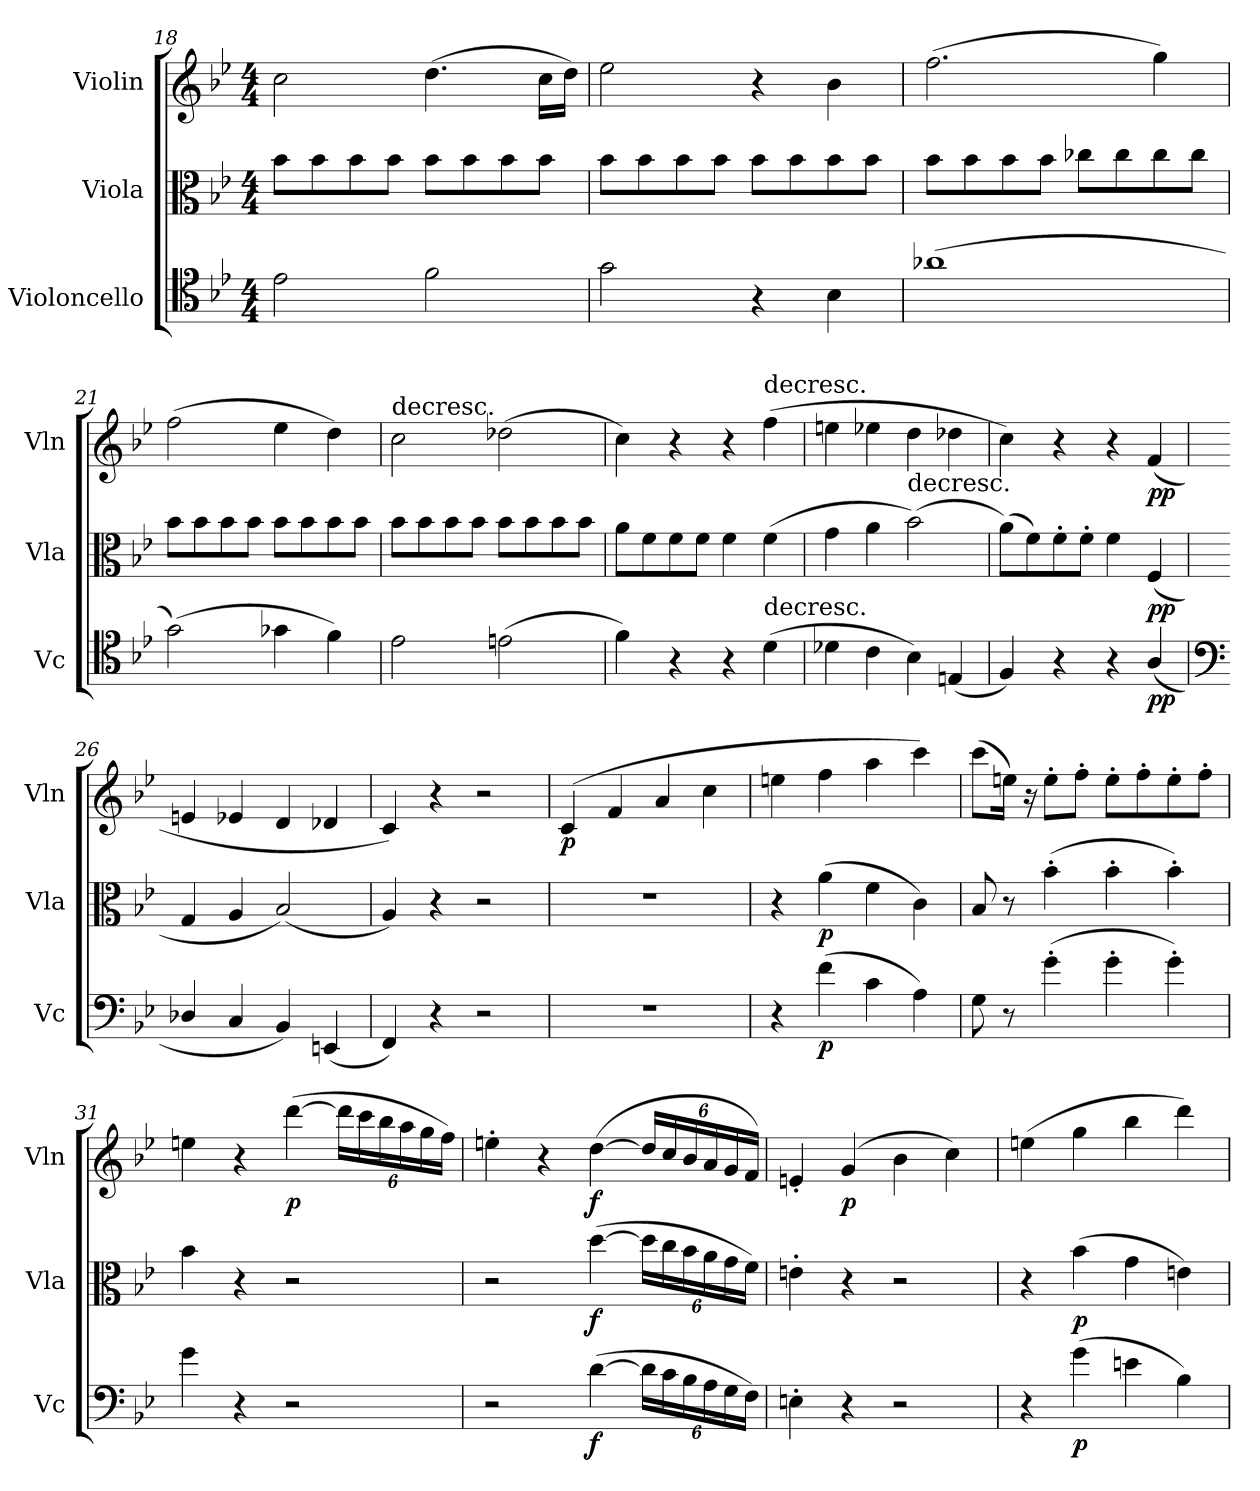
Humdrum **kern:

**kern	**dynam	**kern	**dynam	**kern	**dynam
*part3	*part3	*part2	*part2	*part1	*part1
*staff3	*staff3	*staff2	*staff2	*staff1	*staff1
*I"Violoncello	*	*I"Viola	*	*I"Violin	*
*I'Vc	*	*I'Vla	*	*I'Vln	*
*clefC4	*	*clefC3	*	*clefG2	*
*k[b-e-]	*	*k[b-e-]	*	*k[b-e-]	*
*M4/4	*	*M4/4	*	*M4/4	*
=18	=18	=18	=18	=18	=18
2e-\	.	8b-\L	.	2cc\	.
.	.	8b-\	.	.	.
.	.	8b-\	.	.	.
.	.	8b-\J	.	.	.
2f\	.	8b-\L	.	(4.dd\	.
.	.	8b-\	.	.	.
.	.	8b-\	.	.	.
.	.	8b-\J	.	16cc\LL	.
.	.	.	.	16dd\JJ)	.
=19	=19	=19	=19	=19	=19
2g\	.	8b-\L	.	2ee-\	.
.	.	8b-\	.	.	.
.	.	8b-\	.	.	.
.	.	8b-\J	.	.	.
4r	.	8b-\L	.	4r	.
.	.	8b-\	.	.	.
4B-\	.	8b-\	.	4b-\	.
.	.	8b-\J	.	.	.
=20	=20	=20	=20	=20	=20
(1a-X	.	8b-\L	.	(2.ff\	.
.	.	8b-\	.	.	.
.	.	8b-\	.	.	.
.	.	8b-\J	.	.	.
.	.	8cc-X\L	.	.	.
.	.	8cc-\	.	.	.
.	.	8cc-\	.	4gg\)	.
.	.	8cc-\J	.	.	.
=21	=21	=21	=21	=21	=21
(2g\)	.	8b-\L	.	(2ff\	.
.	.	8b-\	.	.	.
.	.	8b-\	.	.	.
.	.	8b-\J	.	.	.
4g-X\	.	8b-\L	.	4ee-\	.
.	.	8b-\	.	.	.
4f\)	.	8b-\	.	4dd\)	.
.	.	8b-\J	.	.	.
=22	=22	=22	=22	=22	=22
!	!	!	!	!LO:TX:t=decresc.	!
2e-\	.	8b-\L	.	2cc\	.
.	.	8b-\	.	.	.
.	.	8b-\	.	.	.
.	.	8b-\J	.	.	.
(2en\	.	8b-\L	.	(2dd-X\	.
.	.	8b-\	.	.	.
.	.	8b-\	.	.	.
.	.	8b-\J	.	.	.
=23	=23	=23	=23	=23	=23
4f\)	.	8a\L	.	4cc\)	.
.	.	8f\	.	.	.
4r	.	8f\	.	4r	.
.	.	8f\J	.	.	.
4r	.	4f\	.	4r	.
!	!	!	!	!LO:TX:t=decresc.	!
!LO:TX:t=decresc.	!	!	!	!	!
(4d\	.	(4f\	.	(4ff\	.
=24	=24	=24	=24	=24	=24
4d-X\	.	4g\	.	4een\	.
4c\	.	4a\	.	4ee-X\	.
!	!	!LO:TX:t=decresc.	!	!	!
4B-\)	.	(2b-\)	.	4dd\	.
(4En/	.	.	.	4dd-X\	.
=25	=25	=25	=25	=25	=25
4F/)	.	(8a\L)	.	4cc\)	.
.	.	8f\)	.	.	.
4r	.	8f'\	.	4r	.
.	.	8f'\J	.	.	.
4r	.	4f\	.	4r	.
(4A/	pp	(4F/	pp	(4f/	pp
=26	=26	=26	=26	=26	=26
*clefF4	*	*	*	*	*
4D-X/	.	4G/	.	4en/	.
4C/	.	4A/	.	4e-X/	.
4BB-/)	.	(2B-/)	.	4d/	.
(4EEn/	.	.	.	4d-X/	.
=27	=27	=27	=27	=27	=27
4FF/)	.	4A/)	.	4c/)	.
4r	.	4r	.	4r	.
2r	.	2r	.	2r	.
=28	=28	=28	=28	=28	=28
1r	.	1r	.	(4c/	p
.	.	.	.	4f/	.
.	.	.	.	4a/	.
.	.	.	.	4cc\	.
=29	=29	=29	=29	=29	=29
4r	.	4r	.	4een\	.
(4f\	p	(4a\	p	4ff\	.
4c\	.	4f\	.	4aa\	.
4A\)	.	4c\)	.	4ccc\)	.
=30	=30	=30	=30	=30	=30
8G\	.	8B-/	.	(8ccc\L	.
8r	.	8r	.	16een\Jk)	.
.	.	.	.	16r	.
(4g'\	.	(4b-'\	.	8ee'\L	.
.	.	.	.	8ff'\J	.
4g'\	.	4b-'\	.	8ee'\L	.
.	.	.	.	8ff'\	.
4g'\)	.	4b-'\)	.	8ee'\	.
.	.	.	.	8ff'\J	.
=31	=31	=31	=31	=31	=31
4g\	.	4b-\	.	4een\	.
4r	.	4r	.	4r	.
2r	.	2r	.	([4ddd\	p
.	.	.	.	24ddd\LL]	.
.	.	.	.	24ccc\	.
.	.	.	.	24bb-\	.
.	.	.	.	24aa\	.
.	.	.	.	24gg\	.
.	.	.	.	24ff\JJ)	.
=32	=32	=32	=32	=32	=32
2r	.	2r	.	4een'\	.
.	.	.	.	4r	.
([4d\	f	([4dd\	f	([4dd\	f
24d\LL]	.	24dd\LL]	.	24dd/LL]	.
24c\	.	24cc\	.	24cc/	.
24B-\	.	24b-\	.	24b-/	.
24A\	.	24a\	.	24a/	.
24G\	.	24g\	.	24g/	.
24F\JJ)	.	24f\JJ)	.	24f/JJ)	.
=33	=33	=33	=33	=33	=33
4En'\	.	4en'\	.	4en'/	.
4r	.	4r	.	(4g/	p
2r	.	2r	.	4b-\	.
.	.	.	.	4cc\)	.
=34	=34	=34	=34	=34	=34
4r	.	4r	.	(4een\	.
(4g\	p	(4b-\	p	4gg\	.
4en\	.	4g\	.	4bb-\	.
4B-\)	.	4en\)	.	4ddd\)	.
=	=	=	=	=	=
*-	*-	*-	*-	*-	*-
